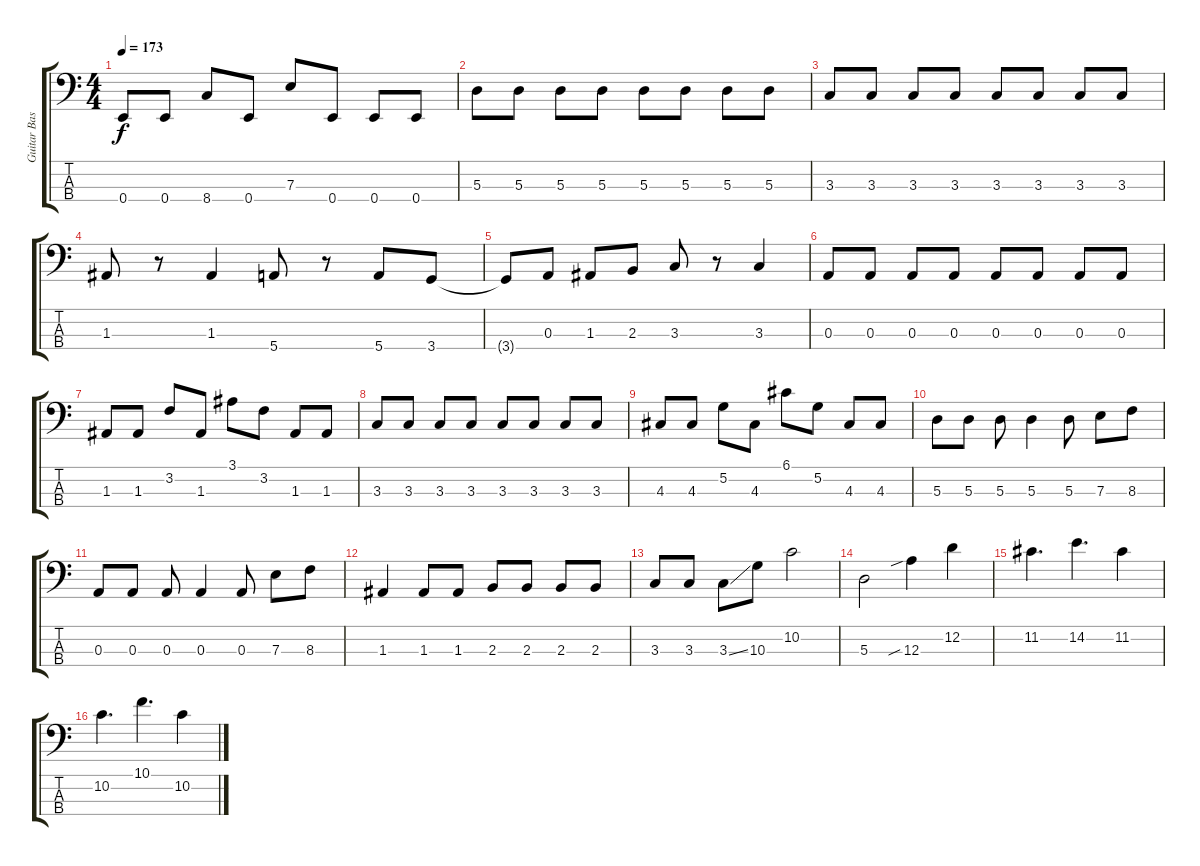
\track ("Guitar Bass" "Guitar Bas") {instrument electricbassfinger}
\staff {score tabs}
\tuning (G2 D2 A1 E1) {hide}
\ts (4 4)
\tempo 173
\clef f4
\ks c
0.4.8{dy f} 0.4.8 8.4.8 0.4.8 7.3.8 0.4.8 0.4.8 0.4.8 |
5.3.8 5.3.8 5.3.8 5.3.8 5.3.8 5.3.8 5.3.8 5.3.8 |
3.3.8 3.3.8 3.3.8 3.3.8 3.3.8 3.3.8 3.3.8 3.3.8 |
1.3.8 r.8 1.3.4 5.4.8 r.8 5.4.8 3.4.8 |
3.4{t}.8 0.3.8 1.3.8 2.3.8 3.3.8 r.8 3.3.4 |
0.3.8 0.3.8 0.3.8 0.3.8 0.3.8 0.3.8 0.3.8 0.3.8 |
1.3.8 1.3.8 3.2.8 1.3.8 3.1.8 3.2.8 1.3.8 1.3.8 |
3.3.8 3.3.8 3.3.8 3.3.8 3.3.8 3.3.8 3.3.8 3.3.8 |
4.3.8 4.3.8 5.2.8 4.3.8 6.1.8 5.2.8 4.3.8 4.3.8 |
5.3.8 5.3.8 5.3.8 5.3.4 5.3.8 7.3.8 8.3.8 |
0.3.8 0.3.8 0.3.8 0.3.4 0.3.8 7.3.8 8.3.8 |
1.3.4 1.3.8 1.3.8 2.3.8 2.3.8 2.3.8 2.3.8 |
3.3.8 3.3.8 3.3{ss}.8 10.3.8 10.2.2 |
5.3.2 12.3{sib}.4 12.2.4 |
11.2.4{d} 14.2.4{d} 11.2.4 |
10.2.4{d} 10.1.4{d} 10.2.4
